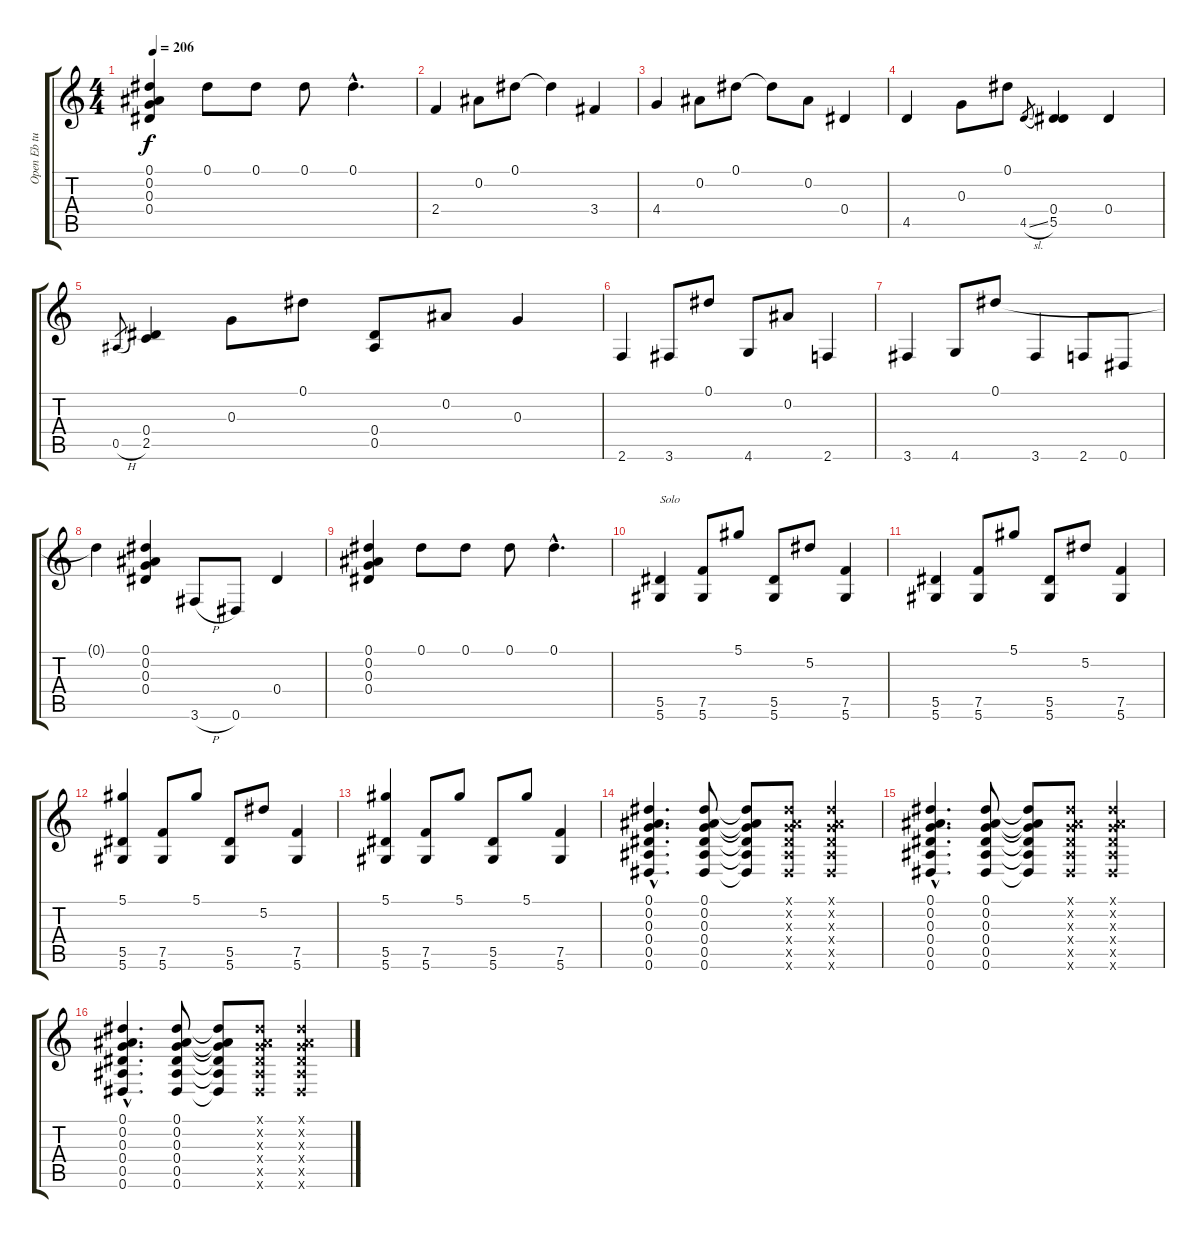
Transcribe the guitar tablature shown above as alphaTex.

\track ("Open Eb tuning" "Open Eb tu") {instrument acousticguitarsteel}
\staff {score tabs}
\tuning (Eb4 Bb3 G3 Eb3 Bb2 Eb2) {hide}
\ts (4 4)
\tempo 206
\clef g2
\ks c
(0.1 0.2 0.3 0.4).4{dy f} 0.1.8 0.1.8 0.1.8 0.1{hac}.4{d} |
2.4.4 0.2.8 0.1.8 0.1{t}.4 3.4.4 |
4.4.4 0.2.8 0.1.8 0.1{t}.8 0.2.8 0.4.4 |
4.5.4 0.3.8 0.1.8 4.5{sl}.8{gr} (0.4 5.5).4 0.4.4 |
0.5{h}.8{gr} (0.4 2.5).4 0.3.8 0.1.8 (0.4 0.5).8 0.2.8 0.3.4 |
2.6.4 3.6.8 0.1.8 4.6.8 0.2.8 2.6.4 |
3.6.4 4.6.8 0.1.8 3.6.4 2.6.8 0.6.8 |
0.1{t}.4 (0.1 0.2 0.3 0.4).4 3.6{h}.8 0.6.8 0.4.4 |
(0.1 0.2 0.3 0.4).4 0.1.8 0.1.8 0.1.8 0.1{hac}.4{d} |
(5.5 5.6).4{txt "Solo"} (7.5 5.6).8 5.1.8 (5.5 5.6).8 5.2.8 (7.5 5.6).4 |
(5.5 5.6).4 (7.5 5.6).8 5.1.8 (5.5 5.6).8 5.2.8 (7.5 5.6).4 |
(5.1 5.5 5.6).4 (7.5 5.6).8 5.1.8 (5.5 5.6).8 5.2.8 (7.5 5.6).4 |
(5.1 5.5 5.6).4 (7.5 5.6).8 5.1.8 (5.5 5.6).8 5.1.8 (7.5 5.6).4 |
(0.1{hac} 0.2{hac} 0.3{hac} 0.4{hac} 0.5{hac} 0.6{hac}).4{d} (0.1 0.2 0.3 0.4 0.5 0.6).8 (0.1{t} 0.2{t} 0.3{t} 0.4{t} 0.5{t} 0.6{t}).8 (0.1{x} 0.2{x} 0.3{x} 0.4{x} 0.5{x} 0.6{x}).8 (0.1{x} 0.2{x} 0.3{x} 0.4{x} 0.5{x} 0.6{x}).4 |
(0.1{hac} 0.2{hac} 0.3{hac} 0.4{hac} 0.5{hac} 0.6{hac}).4{d} (0.1 0.2 0.3 0.4 0.5 0.6).8 (0.1{t} 0.2{t} 0.3{t} 0.4{t} 0.5{t} 0.6{t}).8 (0.1{x} 0.2{x} 0.3{x} 0.4{x} 0.5{x} 0.6{x}).8 (0.1{x} 0.2{x} 0.3{x} 0.4{x} 0.5{x} 0.6{x}).4 |
(0.1{hac} 0.2{hac} 0.3{hac} 0.4{hac} 0.5{hac} 0.6{hac}).4{d} (0.1 0.2 0.3 0.4 0.5 0.6).8 (0.1{t} 0.2{t} 0.3{t} 0.4{t} 0.5{t} 0.6{t}).8 (0.1{x} 0.2{x} 0.3{x} 0.4{x} 0.5{x} 0.6{x}).8 (0.1{x} 0.2{x} 0.3{x} 0.4{x} 0.5{x} 0.6{x}).4
